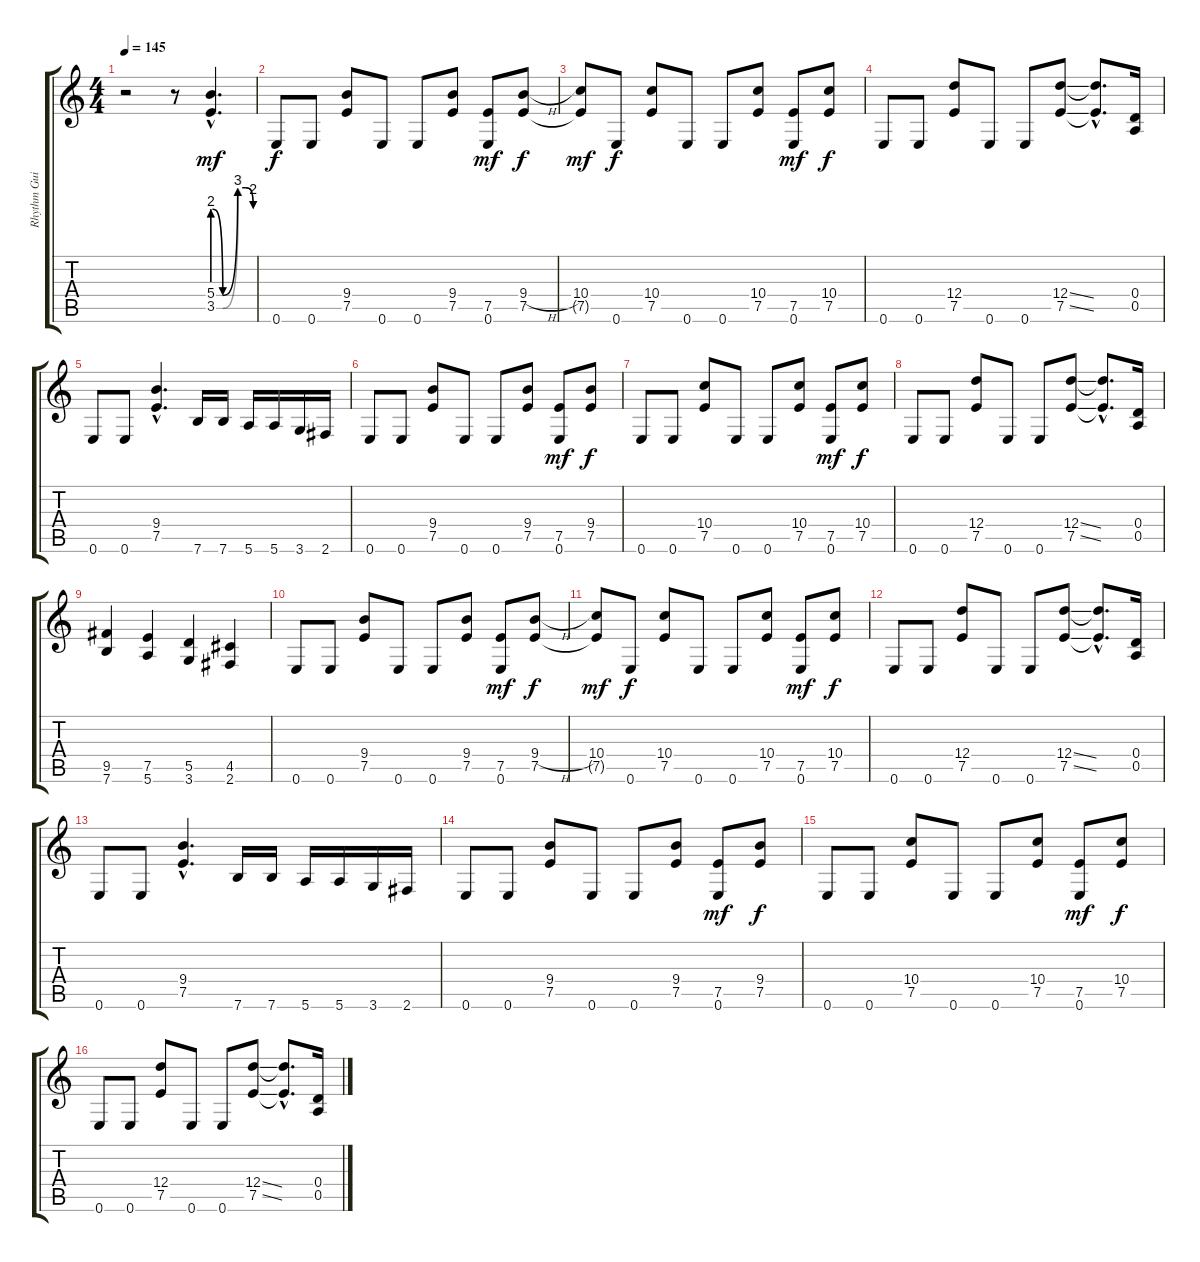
\track ("Rhythm Guitar" "Rhythm Gui") {instrument distortionguitar}
\staff {score tabs}
\tuning (E4 B3 G3 D3 A2 E2) {hide}
\ts (4 4)
\tempo 145
\clef g2
\ks c
r.2{dy mf instrument distortionguitar} r.8 (5.4{be (custom 0 8 15 0 37 12 49 12 60 8) hac} 3.5{be (custom 0 8 15 0 38 12 51 12 60 8) hac}).4{d} |
0.6.8{dy f} 0.6.8 (9.4 7.5).8 0.6.8 0.6.8 (9.4 7.5).8 (7.5 0.6).8{dy mf} (9.4{h} 7.5).8{dy f} |
(10.4 7.5{t}).8{dy mf} 0.6.8{dy f} (10.4 7.5).8 0.6.8 0.6.8 (10.4 7.5).8 (7.5 0.6).8{dy mf} (10.4 7.5).8{dy f} |
0.6.8 0.6.8 (12.4 7.5).8 0.6.8 0.6.8 (12.4{ss} 7.5{ss}).8 (12.4{hac t} 7.5{hac t}).8{d} (0.4 0.5).16 |
0.6.8 0.6.8 (9.4{hac} 7.5{hac}).4{d} 7.6.16 7.6.16 5.6.16 5.6.16 3.6.16 2.6.16 |
0.6.8 0.6.8 (9.4 7.5).8 0.6.8 0.6.8 (9.4 7.5).8 (7.5 0.6).8{dy mf} (9.4 7.5).8{dy f} |
0.6.8 0.6.8 (10.4 7.5).8 0.6.8 0.6.8 (10.4 7.5).8 (7.5 0.6).8{dy mf} (10.4 7.5).8{dy f} |
0.6.8 0.6.8 (12.4 7.5).8 0.6.8 0.6.8 (12.4{ss} 7.5{ss}).8 (12.4{hac t} 7.5{hac t}).8{d} (0.4 0.5).16 |
(9.5 7.6).4 (7.5 5.6).4 (5.5 3.6).4 (4.5 2.6).4 |
0.6.8 0.6.8 (9.4 7.5).8 0.6.8 0.6.8 (9.4 7.5).8 (7.5 0.6).8{dy mf} (9.4{h} 7.5).8{dy f} |
(10.4 7.5{t}).8{dy mf} 0.6.8{dy f} (10.4 7.5).8 0.6.8 0.6.8 (10.4 7.5).8 (7.5 0.6).8{dy mf} (10.4 7.5).8{dy f} |
0.6.8 0.6.8 (12.4 7.5).8 0.6.8 0.6.8 (12.4{ss} 7.5{ss}).8 (12.4{hac t} 7.5{hac t}).8{d} (0.4 0.5).16 |
0.6.8 0.6.8 (9.4{hac} 7.5{hac}).4{d} 7.6.16 7.6.16 5.6.16 5.6.16 3.6.16 2.6.16 |
0.6.8 0.6.8 (9.4 7.5).8 0.6.8 0.6.8 (9.4 7.5).8 (7.5 0.6).8{dy mf} (9.4 7.5).8{dy f} |
0.6.8 0.6.8 (10.4 7.5).8 0.6.8 0.6.8 (10.4 7.5).8 (7.5 0.6).8{dy mf} (10.4 7.5).8{dy f} |
0.6.8 0.6.8 (12.4 7.5).8 0.6.8 0.6.8 (12.4{ss} 7.5{ss}).8 (12.4{hac t} 7.5{hac t}).8{d} (0.4 0.5).16
